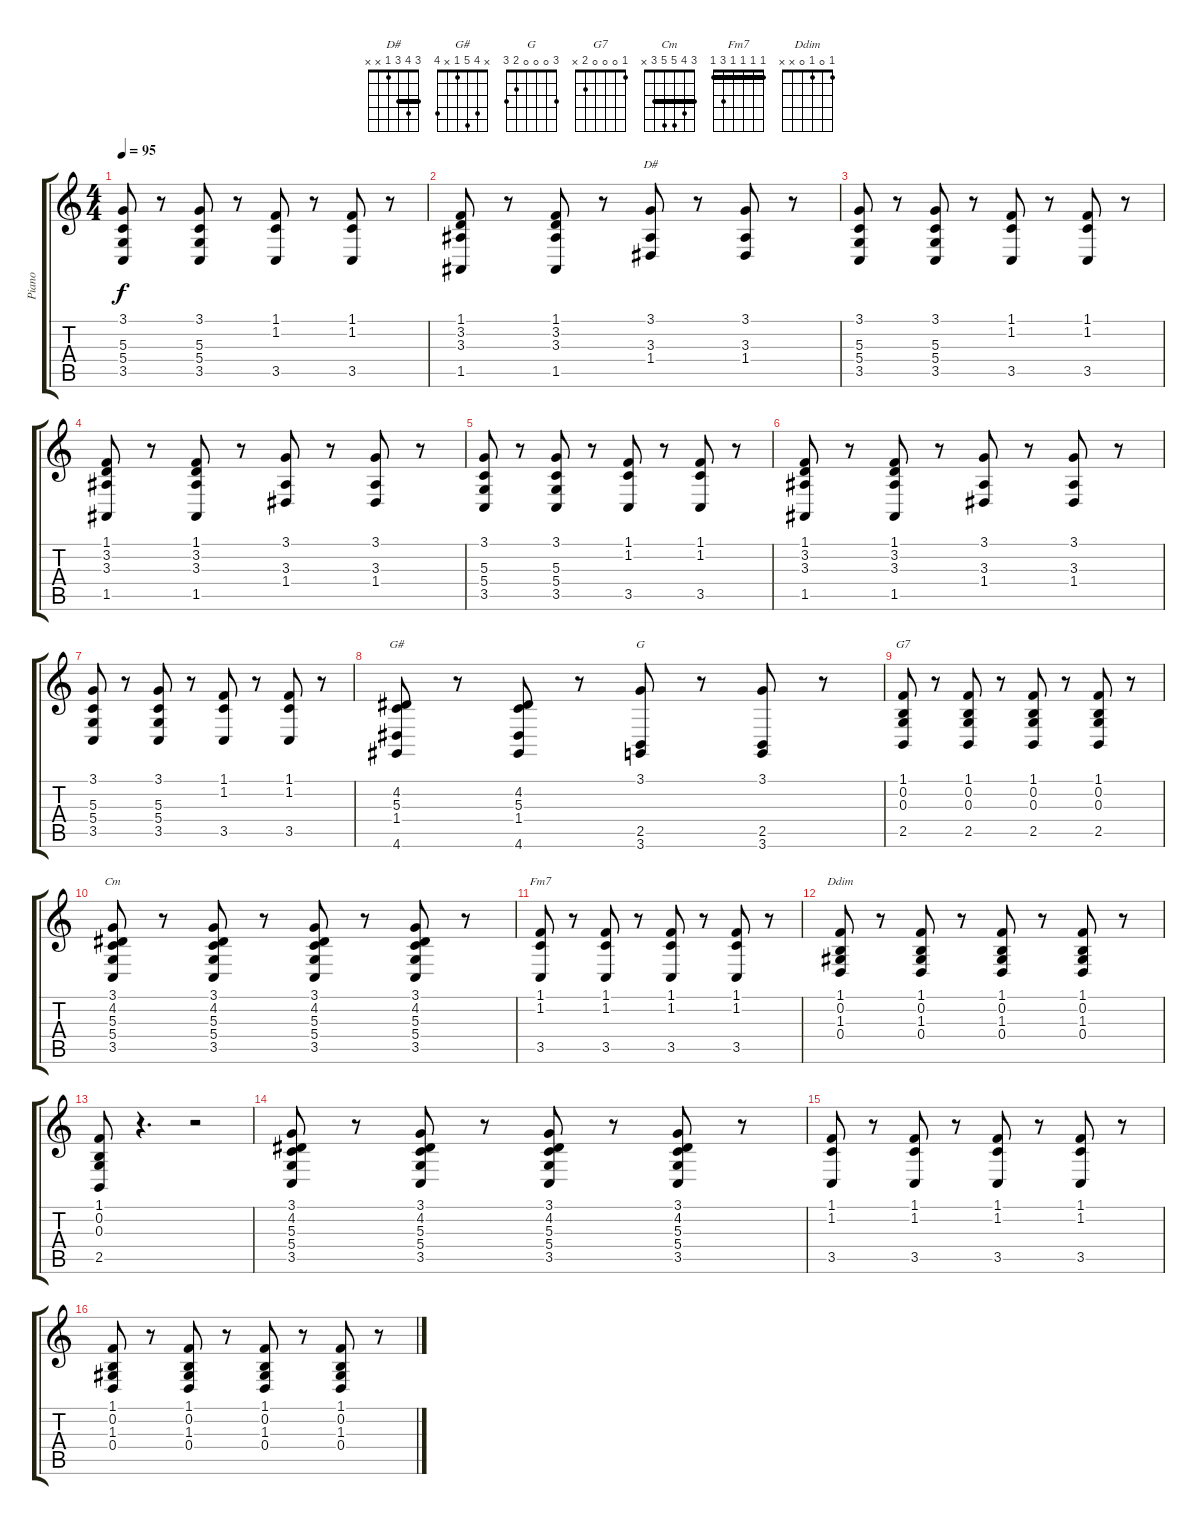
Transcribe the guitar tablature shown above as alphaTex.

\track ("Piano" "Piano") {instrument brightacousticpiano}
\staff {score tabs}
\tuning (E4 B3 G3 D3 A2 E2) {hide}
\chord ("D#" 3 4 3 1 x x) {barre 3}
\chord ("G#" x 4 5 1 x 4)
\chord ("G" 3 0 0 0 2 3)
\chord ("G7" 1 0 0 0 2 x)
\chord ("Cm" 3 4 5 5 3 x) {barre 3}
\chord ("Fm7" 1 1 1 1 3 1) {barre 1}
\chord ("Ddim" 1 0 1 0 x x)
\ts (4 4)
\tempo 95
\clef g2
\ks c
(3.1 5.3 5.4 3.5).8{dy f} r.8 (3.1 5.3 5.4 3.5).8 r.8 (1.1 1.2 3.5).8 r.8 (1.1 1.2 3.5).8 r.8 |
(1.1 3.2 3.3 1.5).8 r.8 (1.1 3.2 3.3 1.5).8 r.8 (3.1 3.3 1.4).8{ch "D#"} r.8 (3.1 3.3 1.4).8 r.8 |
(3.1 5.3 5.4 3.5).8 r.8 (3.1 5.3 5.4 3.5).8 r.8 (1.1 1.2 3.5).8 r.8 (1.1 1.2 3.5).8 r.8 |
(1.1 3.2 3.3 1.5).8 r.8 (1.1 3.2 3.3 1.5).8 r.8 (3.1 3.3 1.4).8 r.8 (3.1 3.3 1.4).8 r.8 |
(3.1 5.3 5.4 3.5).8 r.8 (3.1 5.3 5.4 3.5).8 r.8 (1.1 1.2 3.5).8 r.8 (1.1 1.2 3.5).8 r.8 |
(1.1 3.2 3.3 1.5).8 r.8 (1.1 3.2 3.3 1.5).8 r.8 (3.1 3.3 1.4).8 r.8 (3.1 3.3 1.4).8 r.8 |
(3.1 5.3 5.4 3.5).8 r.8 (3.1 5.3 5.4 3.5).8 r.8 (1.1 1.2 3.5).8 r.8 (1.1 1.2 3.5).8 r.8 |
(4.2 5.3 1.4 4.6).8{ch "G#"} r.8 (4.2 5.3 1.4 4.6).8 r.8 (3.1 2.5 3.6).8{ch "G"} r.8 (3.1 2.5 3.6).8 r.8 |
(1.1 0.2 0.3 2.5).8{ch "G7"} r.8 (1.1 0.2 0.3 2.5).8 r.8 (1.1 0.2 0.3 2.5).8 r.8 (1.1 0.2 0.3 2.5).8 r.8 |
(3.1 4.2 5.3 5.4 3.5).8{ch "Cm"} r.8 (3.1 4.2 5.3 5.4 3.5).8 r.8 (3.1 4.2 5.3 5.4 3.5).8 r.8 (3.1 4.2 5.3 5.4 3.5).8 r.8 |
(1.1 1.2 3.5).8{ch "Fm7"} r.8 (1.1 1.2 3.5).8 r.8 (1.1 1.2 3.5).8 r.8 (1.1 1.2 3.5).8 r.8 |
(1.1 0.2 1.3 0.4).8{ch "Ddim"} r.8 (1.1 0.2 1.3 0.4).8 r.8 (1.1 0.2 1.3 0.4).8 r.8 (1.1 0.2 1.3 0.4).8 r.8 |
(1.1 0.2 0.3 2.5).8 r.4{d} r.2 |
(3.1 4.2 5.3 5.4 3.5).8 r.8 (3.1 4.2 5.3 5.4 3.5).8 r.8 (3.1 4.2 5.3 5.4 3.5).8 r.8 (3.1 4.2 5.3 5.4 3.5).8 r.8 |
(1.1 1.2 3.5).8 r.8 (1.1 1.2 3.5).8 r.8 (1.1 1.2 3.5).8 r.8 (1.1 1.2 3.5).8 r.8 |
(1.1 0.2 1.3 0.4).8 r.8 (1.1 0.2 1.3 0.4).8 r.8 (1.1 0.2 1.3 0.4).8 r.8 (1.1 0.2 1.3 0.4).8 r.8
